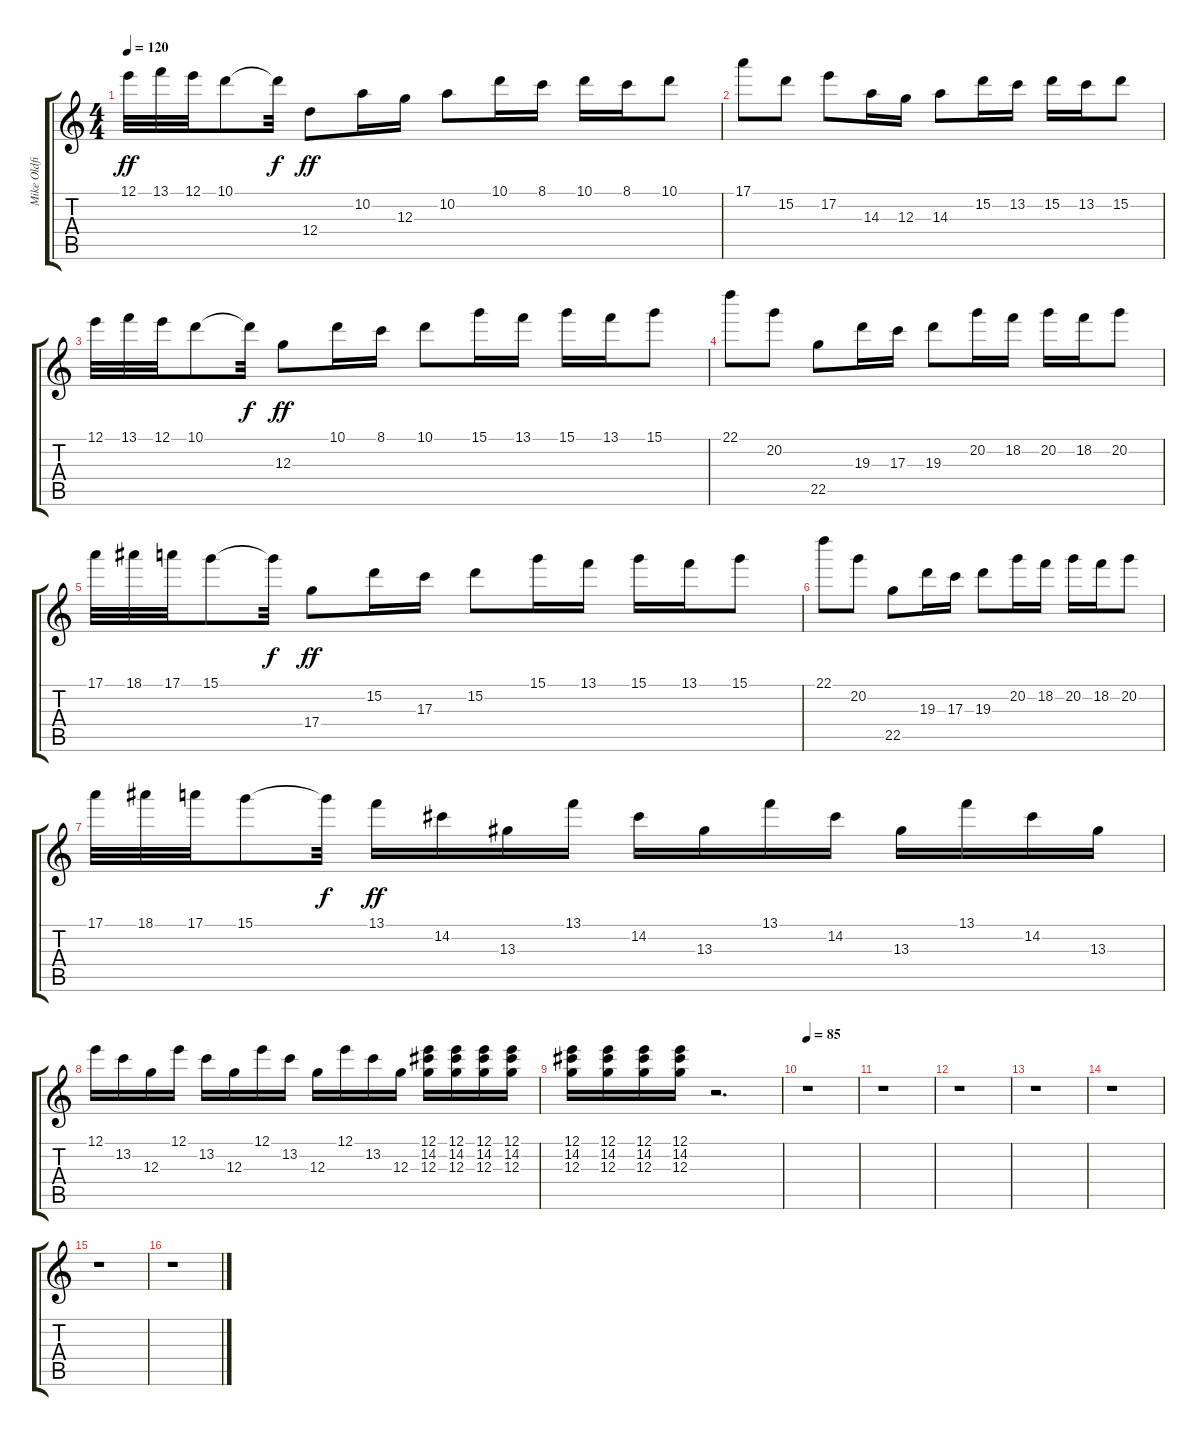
\track ("Mike Oldfield" "Mike Oldfi") {instrument distortionguitar}
\staff {score tabs}
\tuning (E4 B3 G3 D3 A2 E2) {hide}
\ts (4 4)
\tempo 120
\clef g2
\ks c
12.1.32{dy ff} 13.1.32 12.1.32 10.1.8 10.1{t}.32{dy f} 12.4.8{dy ff} 10.2.16 12.3.16 10.2.8 10.1.16 8.1.16 10.1.16 8.1.16 10.1.8 |
17.1.8 15.2.8 17.2.8 14.3.16 12.3.16 14.3.8 15.2.16 13.2.16 15.2.16 13.2.16 15.2.8 |
12.1.32 13.1.32 12.1.32 10.1.8 10.1{t}.32{dy f} 12.3.8{dy ff} 10.1.16 8.1.16 10.1.8 15.1.16 13.1.16 15.1.16 13.1.16 15.1.8 |
22.1.8 20.2.8 22.5.8 19.3.16 17.3.16 19.3.8 20.2.16 18.2.16 20.2.16 18.2.16 20.2.8 |
17.1.32 18.1.32 17.1.32 15.1.8 15.1{t}.32{dy f} 17.4.8{dy ff} 15.2.16 17.3.16 15.2.8 15.1.16 13.1.16 15.1.16 13.1.16 15.1.8 |
22.1.8 20.2.8 22.5.8 19.3.16 17.3.16 19.3.8 20.2.16 18.2.16 20.2.16 18.2.16 20.2.8 |
17.1.32 18.1.32 17.1.32 15.1.8 15.1{t}.32{dy f} 13.1.16{dy ff} 14.2.16 13.3.16 13.1.16 14.2.16 13.3.16 13.1.16 14.2.16 13.3.16 13.1.16 14.2.16 13.3.16 |
12.1.16 13.2.16 12.3.16 12.1.16 13.2.16 12.3.16 12.1.16 13.2.16 12.3.16 12.1.16 13.2.16 12.3.16 (12.1 14.2 12.3).16 (12.1 14.2 12.3).16 (12.1 14.2 12.3).16 (12.1 14.2 12.3).16 |
(12.1 14.2 12.3).16 (12.1 14.2 12.3).16 (12.1 14.2 12.3).16 (12.1 14.2 12.3).16 r.2{d} |
\tempo 85
r.1 |
r.1 |
r.1 |
r.1 |
r.1 |
r.1 |
r.1
